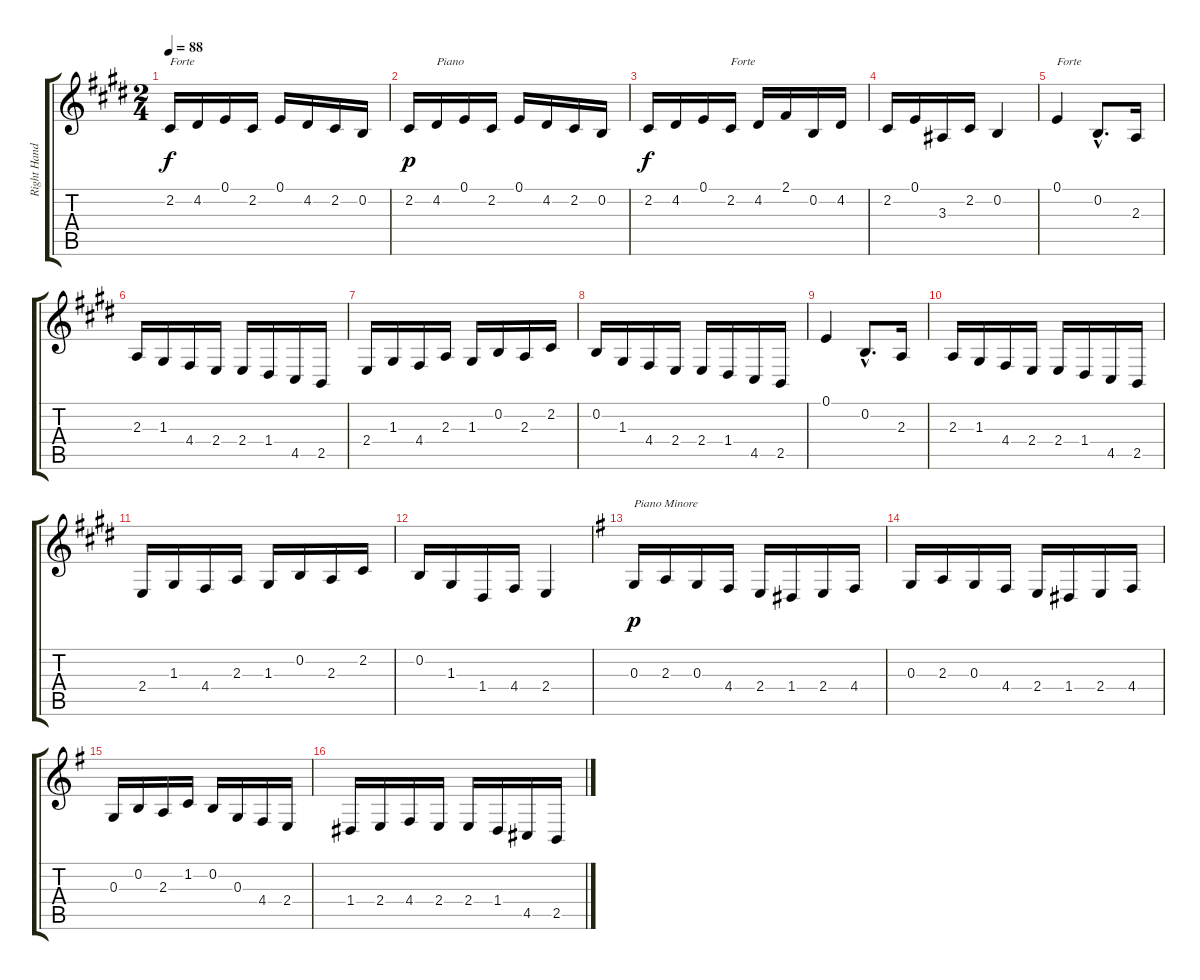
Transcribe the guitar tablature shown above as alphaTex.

\track ("Right Hand" "Right Hand") {instrument acousticgrandpiano}
\staff {score tabs}
\tuning (E4 B3 G3 D3 A2 E2) {hide}
\ts (2 4)
\tempo 88
\clef g2
\ks e
2.2.16{txt "Forte" dy f} 4.2.16 0.1.16 2.2.16 0.1.16 4.2.16 2.2.16 0.2.16 |
2.2.16{dy p} 4.2.16{txt "Piano"} 0.1.16 2.2.16 0.1.16 4.2.16 2.2.16 0.2.16 |
2.2.16{dy f} 4.2.16 0.1.16 2.2.16{txt "Forte"} 4.2.16 2.1.16 0.2.16 4.2.16 |
2.2.16 0.1.16 3.3.16 2.2.16 0.2.4 |
0.1.4{txt "Forte"} 0.2{hac}.8{d} 2.3.16 |
2.3.16 1.3.16 4.4.16 2.4.16 2.4.16 1.4.16 4.5.16 2.5.16 |
2.4.16 1.3.16 4.4.16 2.3.16 1.3.16 0.2.16 2.3.16 2.2.16 |
0.2.16 1.3.16 4.4.16 2.4.16 2.4.16 1.4.16 4.5.16 2.5.16 |
0.1.4 0.2{hac}.8{d} 2.3.16 |
2.3.16 1.3.16 4.4.16 2.4.16 2.4.16 1.4.16 4.5.16 2.5.16 |
2.4.16 1.3.16 4.4.16 2.3.16 1.3.16 0.2.16 2.3.16 2.2.16 |
0.2.16 1.3.16 1.4.16 4.4.16 2.4.4 |
\ks eminor
0.3.16{txt "Piano Minore" dy p} 2.3.16 0.3.16 4.4.16 2.4.16 1.4.16 2.4.16 4.4.16 |
0.3.16 2.3.16 0.3.16 4.4.16 2.4.16 1.4.16 2.4.16 4.4.16 |
0.3.16 0.2.16 2.3.16 1.2.16 0.2.16 0.3.16 4.4.16 2.4.16 |
1.4.16 2.4.16 4.4.16 2.4.16 2.4.16 1.4.16 4.5.16 2.5.16
